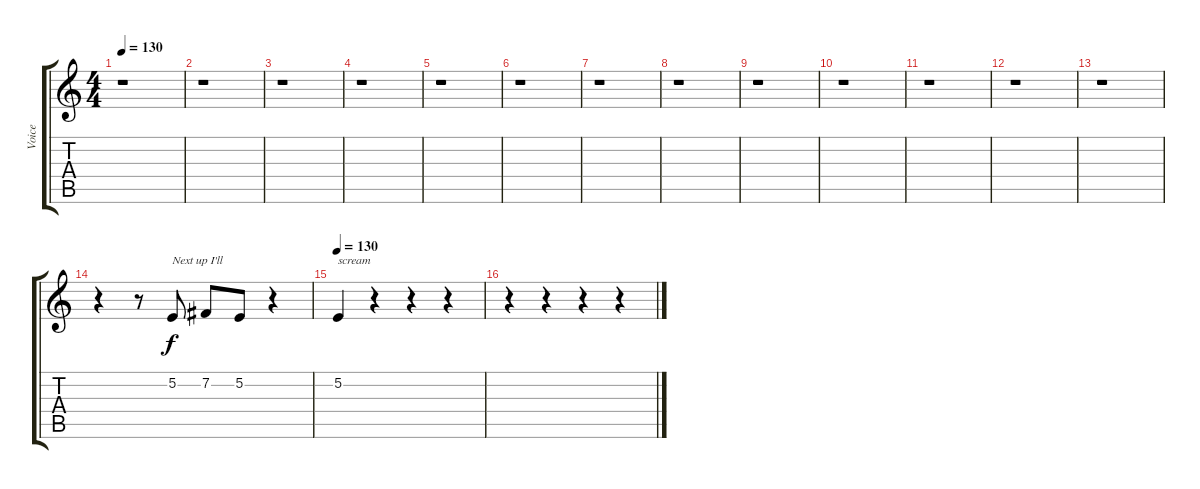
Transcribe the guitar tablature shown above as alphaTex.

\track ("Voice" "Voice") {instrument cello}
\staff {score tabs}
\tuning (E4 B3 G3 D3 A2 E2) {hide}
\ts (4 4)
\tempo 130
\clef g2
\ks c
r.1{dy f} |
r.1 |
r.1 |
r.1 |
r.1 |
r.1 |
r.1 |
r.1 |
r.1 |
r.1 |
r.1 |
r.1 |
r.1 |
r.4 r.8 5.2.8{txt "Next up I'll"} 7.2.8 5.2.8 r.4 |
\tempo 130
5.2.4{txt "scream "} r.4 r.4 r.4 |
r.4 r.4 r.4 r.4
